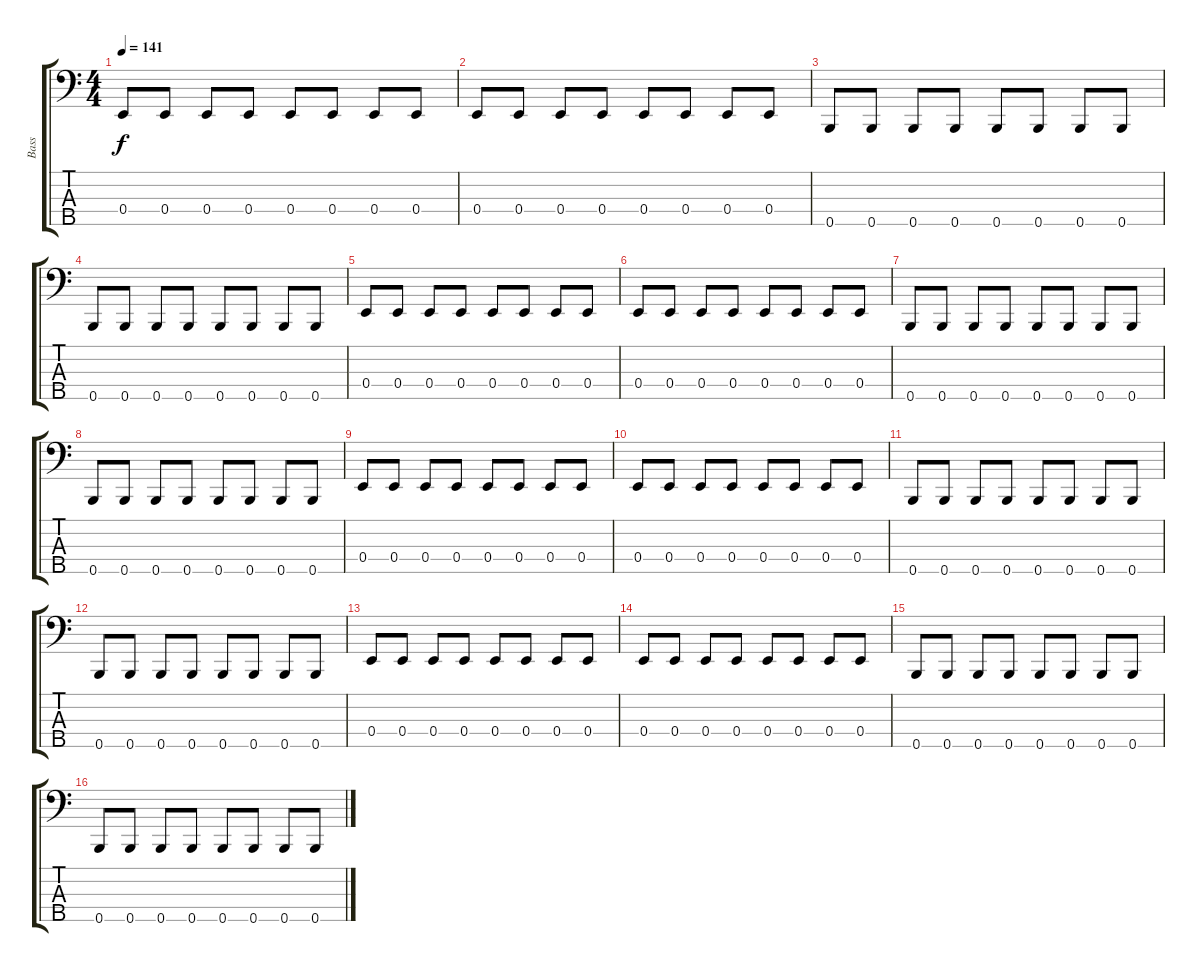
\track ("Bass" "Bass") {instrument electricbasspick}
\staff {score tabs}
\tuning (G2 D2 A1 E1 B0) {hide}
\ts (4 4)
\tempo 141
\clef f4
\ks c
0.4.8{dy f instrument electricbasspick} 0.4.8 0.4.8 0.4.8 0.4.8 0.4.8 0.4.8 0.4.8 |
0.4.8 0.4.8 0.4.8 0.4.8 0.4.8 0.4.8 0.4.8 0.4.8 |
0.5.8 0.5.8 0.5.8 0.5.8 0.5.8 0.5.8 0.5.8 0.5.8 |
0.5.8 0.5.8 0.5.8 0.5.8 0.5.8 0.5.8 0.5.8 0.5.8 |
0.4.8 0.4.8 0.4.8 0.4.8 0.4.8 0.4.8 0.4.8 0.4.8 |
0.4.8 0.4.8 0.4.8 0.4.8 0.4.8 0.4.8 0.4.8 0.4.8 |
0.5.8 0.5.8 0.5.8 0.5.8 0.5.8 0.5.8 0.5.8 0.5.8 |
0.5.8 0.5.8 0.5.8 0.5.8 0.5.8 0.5.8 0.5.8 0.5.8 |
0.4.8 0.4.8 0.4.8 0.4.8 0.4.8 0.4.8 0.4.8 0.4.8 |
0.4.8 0.4.8 0.4.8 0.4.8 0.4.8 0.4.8 0.4.8 0.4.8 |
0.5.8 0.5.8 0.5.8 0.5.8 0.5.8 0.5.8 0.5.8 0.5.8 |
0.5.8 0.5.8 0.5.8 0.5.8 0.5.8 0.5.8 0.5.8 0.5.8 |
0.4.8 0.4.8 0.4.8 0.4.8 0.4.8 0.4.8 0.4.8 0.4.8 |
0.4.8 0.4.8 0.4.8 0.4.8 0.4.8 0.4.8 0.4.8 0.4.8 |
0.5.8 0.5.8 0.5.8 0.5.8 0.5.8 0.5.8 0.5.8 0.5.8 |
0.5.8 0.5.8 0.5.8 0.5.8 0.5.8 0.5.8 0.5.8 0.5.8
